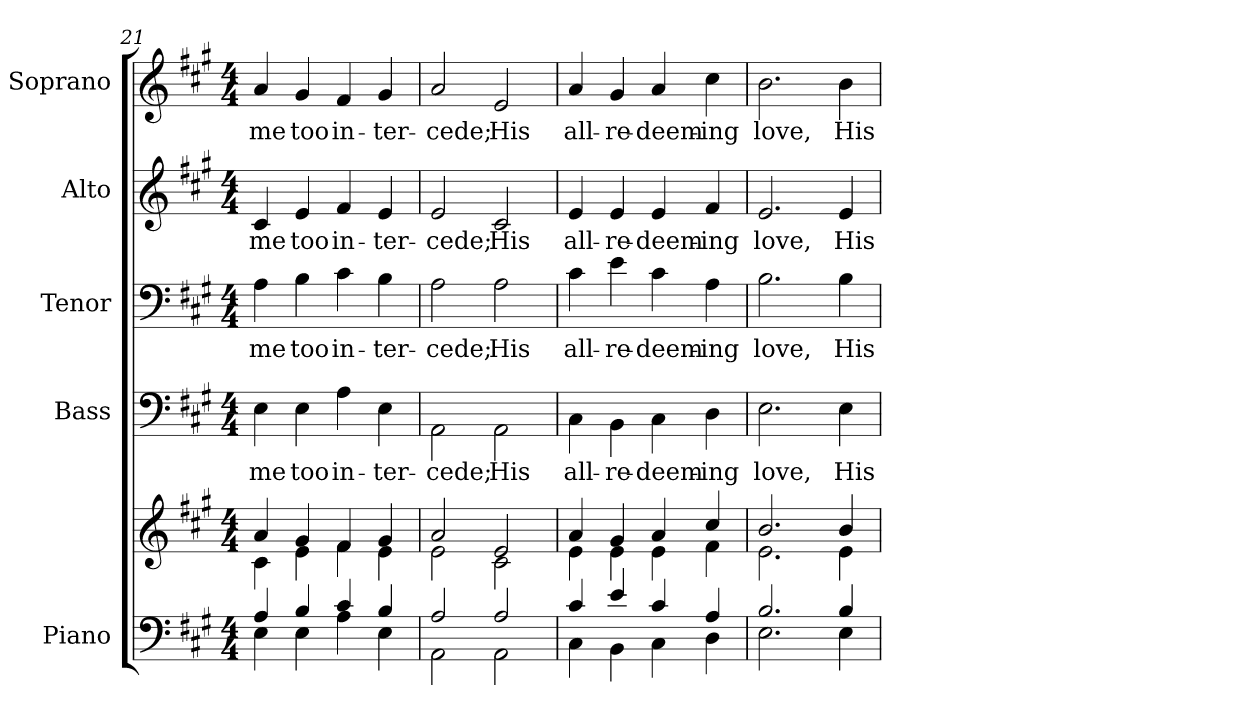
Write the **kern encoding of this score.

**kern	**kern	**kern	**text	**kern	**text	**kern	**text	**kern	**text
*part5	*part5	*part4	*part4	*part3	*part3	*part2	*part2	*part1	*part1
*staff6	*staff5	*staff4	*staff4	*staff3	*staff3	*staff2	*staff2	*staff1	*staff1
*I"Piano	*	*I"Bass	*	*I"Tenor	*	*I"Alto	*	*I"Soprano	*
*I'Pno.	*	*I'B.	*	*I'T.	*	*I'A.	*	*I'S.	*
!!LO:LB:g=z
*clefF4	*clefG2	*clefF4	*	*clefF4	*	*clefG2	*	*clefG2	*
*k[f#c#g#]	*k[f#c#g#]	*k[f#c#g#]	*	*k[f#c#g#]	*	*k[f#c#g#]	*	*k[f#c#g#]	*
*A:	*A:	*A:	*	*A:	*	*A:	*	*A:	*
*M4/4	*M4/4	*M4/4	*	*M4/4	*	*M4/4	*	*M4/4	*
=21	=21	=21	=21	=21	=21	=21	=21	=21	=21
*^	*^	*	*	*	*	*	*	*	*
!	!	!	!	!	!LO:LY:b:color=#000000	!	!	!	!	!	!
!	!	!	!	!	!	!	!LO:LY:b:color=#000000	!	!	!	!
!	!	!	!	!	!	!	!	!	!LO:LY:b:color=#000000	!	!
!	!	!	!	!	!	!	!	!	!	!	!LO:LY:b:color=#000000
4Ai/	4Ei\	4ai/	4c#i\	4Ei\	me	4Ai\	me	4c#i/	me	4ai/	me
!	!	!	!	!	!LO:LY:b:color=#000000	!	!	!	!	!	!
!	!	!	!	!	!	!	!LO:LY:b:color=#000000	!	!	!	!
!	!	!	!	!	!	!	!	!	!LO:LY:b:color=#000000	!	!
!	!	!	!	!	!	!	!	!	!	!	!LO:LY:b:color=#000000
4Bi/	4Ei\	4g#i/	4ei\	4Ei\	too	4Bi\	too	4ei/	too	4g#i/	too
!	!	!	!	!	!LO:LY:b:color=#000000	!	!	!	!	!	!
!	!	!	!	!	!	!	!LO:LY:b:color=#000000	!	!	!	!
!	!	!	!	!	!	!	!	!	!LO:LY:b:color=#000000	!	!
!	!	!	!	!	!	!	!	!	!	!	!LO:LY:b:color=#000000
4c#i/	4Ai\	4f#i/	4f#i\	4Ai\	in-	4c#i\	in-	4f#i/	in-	4f#i/	in-
!	!	!	!	!	!LO:LY:b:color=#000000	!	!	!	!	!	!
!	!	!	!	!	!	!	!LO:LY:b:color=#000000	!	!	!	!
!	!	!	!	!	!	!	!	!	!LO:LY:b:color=#000000	!	!
!	!	!	!	!	!	!	!	!	!	!	!LO:LY:b:color=#000000
4Bi/	4Ei\	4g#i/	4ei\	4Ei\	-ter-	4Bi\	-ter-	4ei/	-ter-	4g#i/	-ter-
=22	=22	=22	=22	=22	=22	=22	=22	=22	=22	=22	=22
!	!	!	!	!	!LO:LY:b:color=#000000	!	!	!	!	!	!
!	!	!	!	!	!	!	!LO:LY:b:color=#000000	!	!	!	!
!	!	!	!	!	!	!	!	!	!LO:LY:b:color=#000000	!	!
!	!	!	!	!	!	!	!	!	!	!	!LO:LY:b:color=#000000
2Ai/	2AAi\	2ai/	2ei\	2AAi\	-cede;	2Ai\	-cede;	2ei/	-cede;	2ai/	-cede;
!	!	!	!	!	!LO:LY:b:color=#000000	!	!	!	!	!	!
!	!	!	!	!	!	!	!LO:LY:b:color=#000000	!	!	!	!
!	!	!	!	!	!	!	!	!	!LO:LY:b:color=#000000	!	!
!	!	!	!	!	!	!	!	!	!	!	!LO:LY:b:color=#000000
2Ai/	2AAi\	2ei/	2c#i\	2AAi\	His	2Ai\	His	2c#i/	His	2ei/	His
=23	=23	=23	=23	=23	=23	=23	=23	=23	=23	=23	=23
!	!	!	!	!	!LO:LY:b:color=#000000	!	!	!	!	!	!
!	!	!	!	!	!	!	!LO:LY:b:color=#000000	!	!	!	!
!	!	!	!	!	!	!	!	!	!LO:LY:b:color=#000000	!	!
!	!	!	!	!	!	!	!	!	!	!	!LO:LY:b:color=#000000
4c#i/	4C#i\	4ai/	4ei\	4C#i\	all-	4c#i\	all-	4ei/	all-	4ai/	all-
!	!	!	!	!	!LO:LY:b:color=#000000	!	!	!	!	!	!
!	!	!	!	!	!	!	!LO:LY:b:color=#000000	!	!	!	!
!	!	!	!	!	!	!	!	!	!LO:LY:b:color=#000000	!	!
!	!	!	!	!	!	!	!	!	!	!	!LO:LY:b:color=#000000
4ei/	4BBi\	4g#i/	4ei\	4BBi\	-re-	4ei\	-re-	4ei/	-re-	4g#i/	-re-
!	!	!	!	!	!LO:LY:b:color=#000000	!	!	!	!	!	!
!	!	!	!	!	!	!	!LO:LY:b:color=#000000	!	!	!	!
!	!	!	!	!	!	!	!	!	!LO:LY:b:color=#000000	!	!
!	!	!	!	!	!	!	!	!	!	!	!LO:LY:b:color=#000000
4c#i/	4C#i\	4ai/	4ei\	4C#i\	-deem-	4c#i\	-deem-	4ei/	-deem-	4ai/	-deem-
!	!	!	!	!	!LO:LY:b:color=#000000	!	!	!	!	!	!
!	!	!	!	!	!	!	!LO:LY:b:color=#000000	!	!	!	!
!	!	!	!	!	!	!	!	!	!LO:LY:b:color=#000000	!	!
!	!	!	!	!	!	!	!	!	!	!	!LO:LY:b:color=#000000
4Ai/	4Di\	4cc#i/	4f#i\	4Di\	-ing	4Ai\	-ing	4f#i/	-ing	4cc#i\	-ing
=24	=24	=24	=24	=24	=24	=24	=24	=24	=24	=24	=24
!	!	!	!	!	!LO:LY:b:color=#000000	!	!	!	!	!	!
!	!	!	!	!	!	!	!LO:LY:b:color=#000000	!	!	!	!
!	!	!	!	!	!	!	!	!	!LO:LY:b:color=#000000	!	!
!	!	!	!	!	!	!	!	!	!	!	!LO:LY:b:color=#000000
2.Bi/	2.Ei\	2.bi/	2.ei\	2.Ei\	love,	2.Bi\	love,	2.ei/	love,	2.bi\	love,
!	!	!	!	!	!LO:LY:b:color=#000000	!	!	!	!	!	!
!	!	!	!	!	!	!	!LO:LY:b:color=#000000	!	!	!	!
!	!	!	!	!	!	!	!	!	!LO:LY:b:color=#000000	!	!
!	!	!	!	!	!	!	!	!	!	!	!LO:LY:b:color=#000000
4Bi/	4Ei\	4bi/	4ei\	4Ei\	His	4Bi\	His	4ei/	His	4bi\	His
*v	*v	*	*	*	*	*	*	*	*	*	*
*	*v	*v	*	*	*	*	*	*	*	*
=	=	=	=	=	=	=	=	=	=
*-	*-	*-	*-	*-	*-	*-	*-	*-	*-
